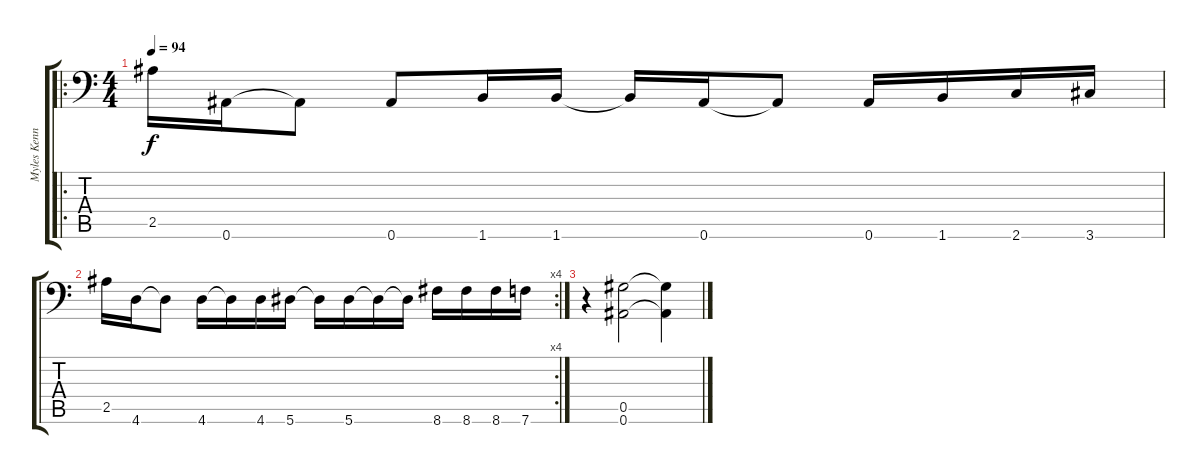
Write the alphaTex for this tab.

\track ("Myles Kennedy" "Myles Kenn") {instrument distortionguitar}
\staff {score tabs}
\tuning (Eb4 Bb3 Gb3 Db3 Ab2 Bb1) {hide}
\ro
\ts (4 4)
\tempo 94
\clef f4
\ks c
2.5.16{dy f} 0.6.16 0.6{t}.8 0.6.8 1.6.16 1.6.16 1.6{t}.16 0.6.16 0.6{t}.8 0.6.16 1.6.16 2.6.16 3.6.16 |
\rc 4
2.5.16 4.6.16 4.6{t}.8 4.6.16 4.6{t}.16 4.6.16 5.6.16 5.6{t}.16 5.6.16 5.6{t}.16 5.6{t}.16 8.6.16 8.6.16 8.6.16 7.6.16 |
r.4 (0.5 0.6).2 (0.5{t} 0.6{t}).4
